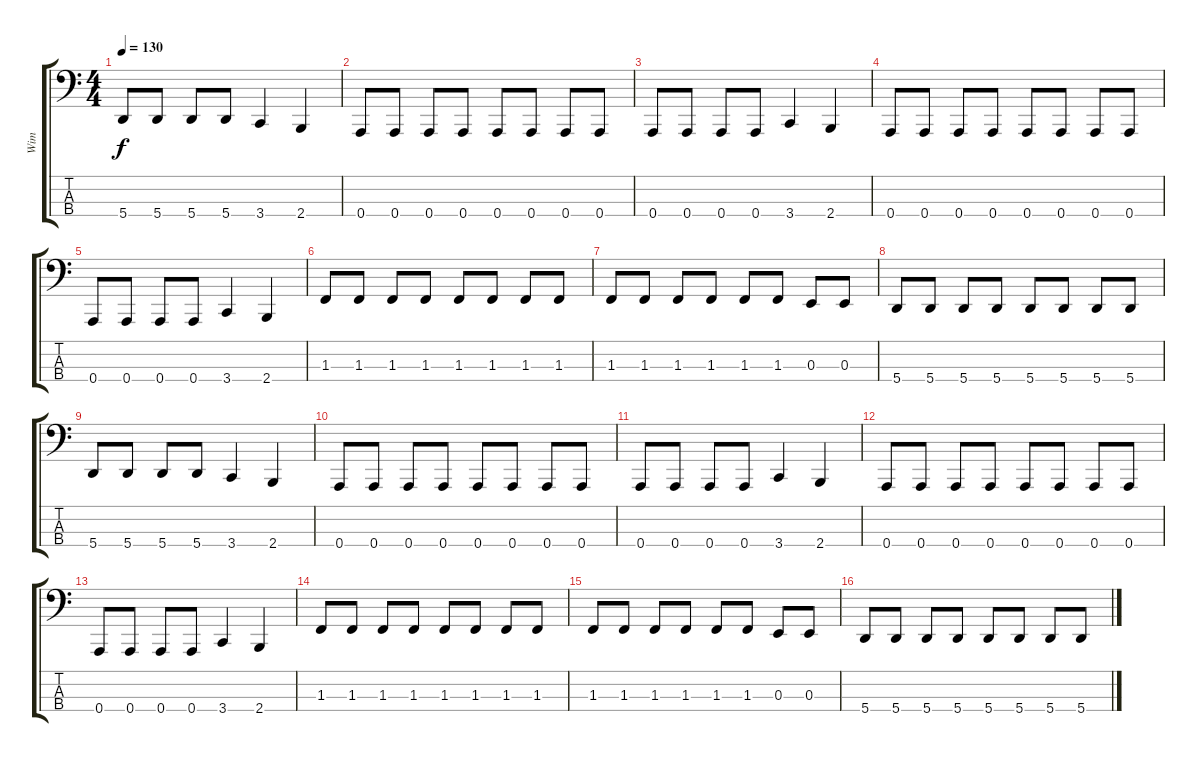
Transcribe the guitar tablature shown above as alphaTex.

\track ("Wim" "Wim") {instrument electricbasspick}
\staff {score tabs}
\tuning (D2 A1 E1 A0) {hide}
\ts (4 4)
\tempo 130
\clef f4
\ks c
5.4.8{dy f} 5.4.8 5.4.8 5.4.8 3.4.4 2.4.4 |
0.4.8 0.4.8 0.4.8 0.4.8 0.4.8 0.4.8 0.4.8 0.4.8 |
0.4.8 0.4.8 0.4.8 0.4.8 3.4.4 2.4.4 |
0.4.8 0.4.8 0.4.8 0.4.8 0.4.8 0.4.8 0.4.8 0.4.8 |
0.4.8 0.4.8 0.4.8 0.4.8 3.4.4 2.4.4 |
1.3.8 1.3.8 1.3.8 1.3.8 1.3.8 1.3.8 1.3.8 1.3.8 |
1.3.8 1.3.8 1.3.8 1.3.8 1.3.8 1.3.8 0.3.8 0.3.8 |
5.4.8 5.4.8 5.4.8 5.4.8 5.4.8 5.4.8 5.4.8 5.4.8 |
5.4.8 5.4.8 5.4.8 5.4.8 3.4.4 2.4.4 |
0.4.8 0.4.8 0.4.8 0.4.8 0.4.8 0.4.8 0.4.8 0.4.8 |
0.4.8 0.4.8 0.4.8 0.4.8 3.4.4 2.4.4 |
0.4.8 0.4.8 0.4.8 0.4.8 0.4.8 0.4.8 0.4.8 0.4.8 |
0.4.8 0.4.8 0.4.8 0.4.8 3.4.4 2.4.4 |
1.3.8 1.3.8 1.3.8 1.3.8 1.3.8 1.3.8 1.3.8 1.3.8 |
1.3.8 1.3.8 1.3.8 1.3.8 1.3.8 1.3.8 0.3.8 0.3.8 |
5.4.8 5.4.8 5.4.8 5.4.8 5.4.8 5.4.8 5.4.8 5.4.8
